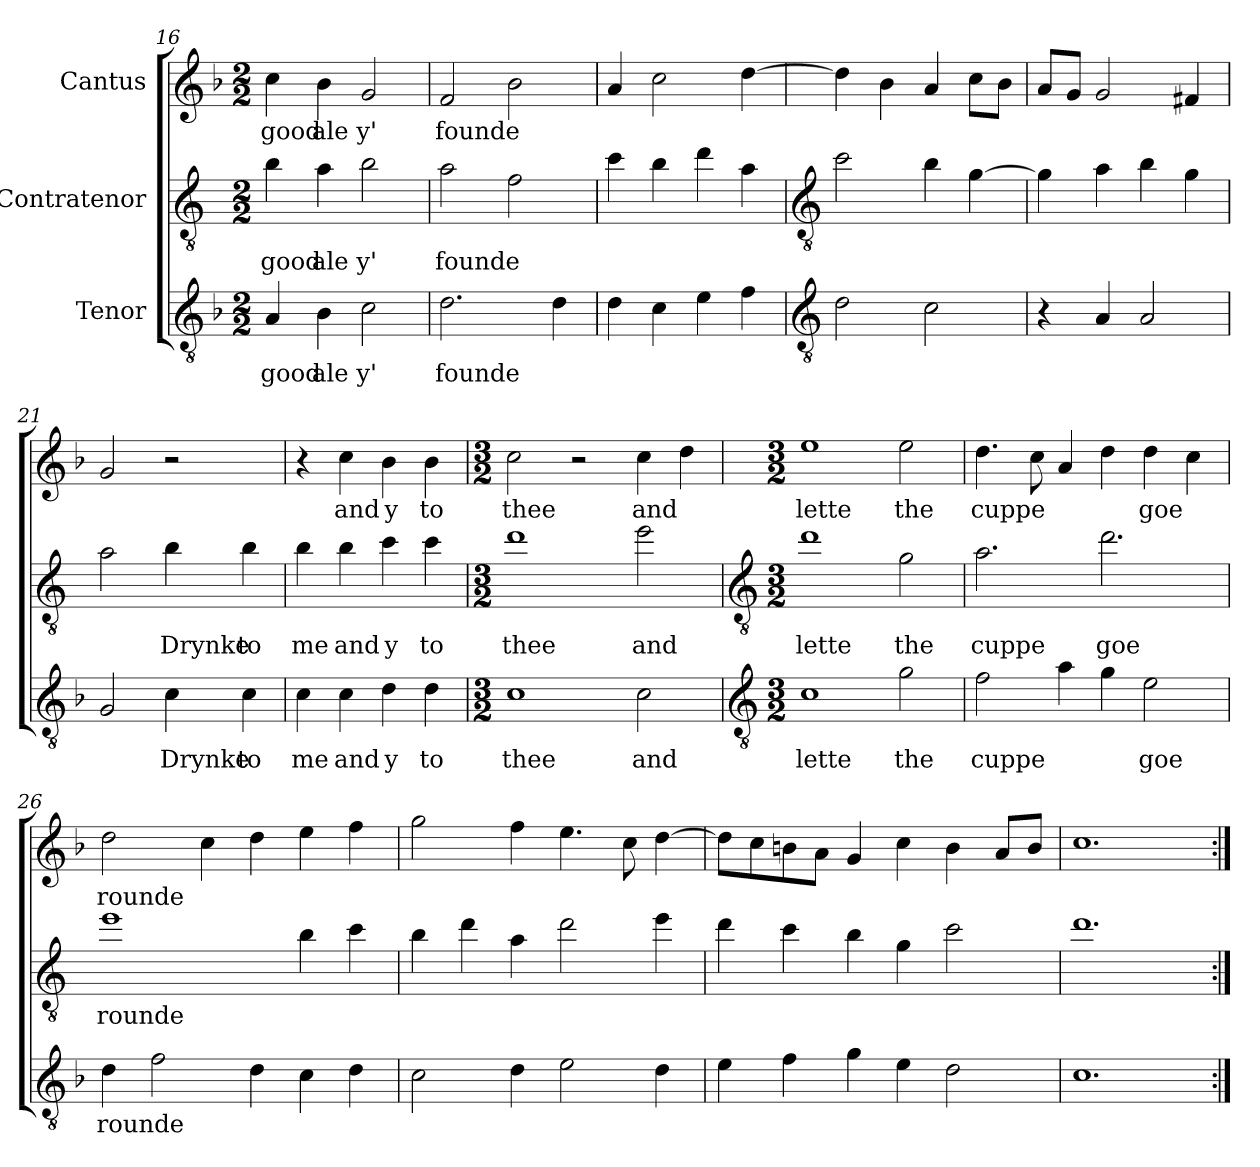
**kern	**text	**kern	**text	**kern	**text
*part3	*part3	*part2	*part2	*part1	*part1
*staff3	*staff3	*staff2	*staff2	*staff1	*staff1
*I"Tenor	*	*I"Contratenor	*	*I"Cantus	*
*clefGv2	*	*clefGv2	*	*clefG2	*
*	*	*ITrd4c7	*	*	*
*k[b-]	*	*k[b-]	*	*k[b-]	*
*F:	*	*F:	*	*F:	*
*M2/2	*	*M2/2	*	*M2/2	*
=16	=16	=16	=16	=16	=16
!	!LO:LY:b	!	!LO:LY:b	!	!LO:LY:b
4A	good	4e	good	4cc	good
!	!LO:LY:b	!	!LO:LY:b	!	!LO:LY:b
4B-	ale	4d	ale	4b-	ale
!	!LO:LY:b	!	!LO:LY:b	!	!LO:LY:b
2c	y'	2e	y'	2g	y'
=17	=17	=17	=17	=17	=17
!	!LO:LY:b	!	!LO:LY:b	!	!LO:LY:b
2.d	founde	2d	founde	2f	founde
.	.	2B-	.	2b-	.
4d	.	.	.	.	.
=18	=18	=18	=18	=18	=18
4d	.	4f	.	4a	.
4c	.	4e	.	2cc	.
4e	.	4g	.	.	.
4f	.	4d	.	[4dd	.
!!LO:LB:g=z
=19	=19	=19	=19	=19	=19
*clefGv2	*	*clefGv2	*	*	*
2d	.	2f	.	4dd]	.
.	.	.	.	4b-	.
2c	.	4e	.	4a	.
.	.	[4c	.	8ccL	.
.	.	.	.	8b-J	.
=20	=20	=20	=20	=20	=20
4r	.	4c]	.	8aL	.
.	.	.	.	8gJ	.
4A	.	4d	.	2g	.
2A	.	4e	.	.	.
.	.	4c	.	4f#X	.
=21	=21	=21	=21	=21	=21
2G	.	2d	.	2g	.
!	!LO:LY:b	!	!LO:LY:b	!	!
4c	Drynke	4e	Drynke	2r	.
!	!LO:LY:b	!	!LO:LY:b	!	!
4c	to	4e	to	.	.
=22	=22	=22	=22	=22	=22
!	!LO:LY:b	!	!LO:LY:b	!	!
4c	me	4e	me	4r	.
!	!LO:LY:b	!	!LO:LY:b	!	!LO:LY:b
4c	and	4e	and	4cc	and
!	!LO:LY:b	!	!LO:LY:b	!	!LO:LY:b
4d	y	4f	y	4b-	y
!	!LO:LY:b	!	!LO:LY:b	!	!LO:LY:b
4d	to	4f	to	4b-	to
=23	=23	=23	=23	=23	=23
*M3/2	*	*M3/2	*	*M3/2	*
!	!LO:LY:b	!	!LO:LY:b	!	!LO:LY:b
1c	thee	1g	thee	2cc	thee
.	.	.	.	2r	.
!	!LO:LY:b	!	!LO:LY:b	!	!LO:LY:b
2c	and	2a	and	4cc	and
.	.	.	.	4dd	.
!!LO:LB:g=z
=24	=24	=24	=24	=24	=24
*clefGv2	*	*clefGv2	*	*	*
*M3/2	*	*M3/2	*	*M3/2	*
!	!LO:LY:b	!	!LO:LY:b	!	!LO:LY:b
1c	lette	1g	lette	1ee	lette
!	!LO:LY:b	!	!LO:LY:b	!	!LO:LY:b
2g	the	2c	the	2ee	the
=25	=25	=25	=25	=25	=25
!	!LO:LY:b	!	!LO:LY:b	!	!LO:LY:b
2f	cuppe	2.d	cuppe	4.dd	cuppe
.	.	.	.	8cc	.
4a	.	.	.	4a	.
!	!	!	!LO:LY:b	!	!
4g	.	2.g	goe	4dd	.
!	!LO:LY:b	!	!	!	!LO:LY:b
2e	goe	.	.	4dd	goe
.	.	.	.	4cc	.
=26	=26	=26	=26	=26	=26
!	!LO:LY:b	!	!LO:LY:b	!	!LO:LY:b
4d	rounde	1a	rounde	2dd	rounde
2f	.	.	.	.	.
.	.	.	.	4cc	.
4d	.	.	.	4dd	.
4c	.	4e	.	4ee	.
4d	.	4f	.	4ff	.
=27	=27	=27	=27	=27	=27
2c	.	4e	.	2gg	.
.	.	4g	.	.	.
4d	.	4d	.	4ff	.
2e	.	2g	.	4.ee	.
.	.	.	.	8cc	.
4d	.	4a	.	[4dd	.
=28	=28	=28	=28	=28	=28
4e	.	4g	.	8ddL]	.
.	.	.	.	8cc	.
4f	.	4f	.	8bn	.
.	.	.	.	8aJ	.
4g	.	4e	.	4g	.
4e	.	4c	.	4cc	.
2d	.	2f	.	4b	.
.	.	.	.	8aL	.
.	.	.	.	8bJ	.
=29	=29	=29	=29	=29	=29
1.c	.	1.g	.	1.cc	.
=:|!	=:|!	=:|!	=:|!	=:|!	=:|!
*-	*-	*-	*-	*-	*-
